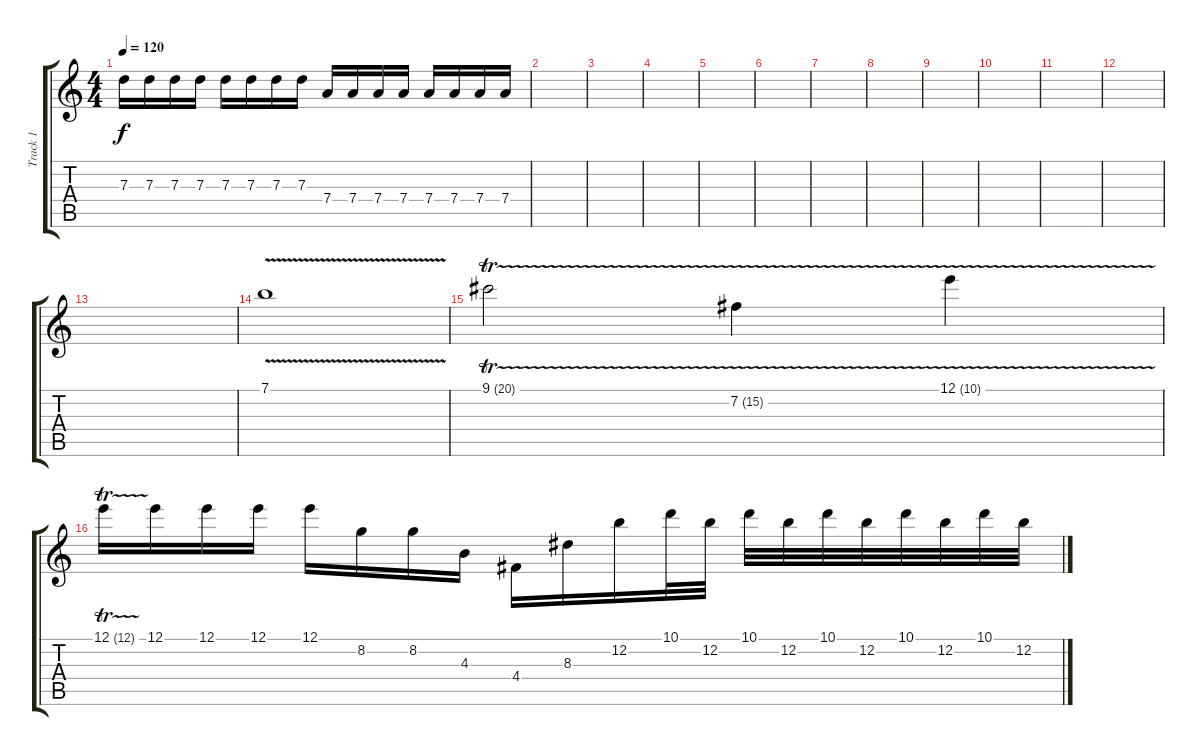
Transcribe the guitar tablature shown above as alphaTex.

\track ("Track 1" "Track 1") {instrument overdrivenguitar}
\staff {score tabs}
\tuning (E4 B3 G3 D3 A2 E2) {hide}
\ts (4 4)
\tempo 120
\clef g2
\ks c
7.3.16{dy f} 7.3.16 7.3.16 7.3.16 7.3.16 7.3.16 7.3.16 7.3.16 7.4.16 7.4.16 7.4.16 7.4.16 7.4.16 7.4.16 7.4.16 7.4.16 |
|
|
|
|
|
|
|
|
|
|
|
|
7.1{v}.1 |
9.1{tr (20 64)}.2 7.2{tr (15 64)}.4 12.1{tr (10 32)}.4 |
12.1{tr (12 16)}.16 12.1.16 12.1.16 12.1.16 12.1.16 8.2.16 8.2.16 4.3.16 4.4.16 8.3.16 12.2.16 10.1.32 12.2.32 10.1.32 12.2.32 10.1.32 12.2.32 10.1.32 12.2.32 10.1.32 12.2.32
